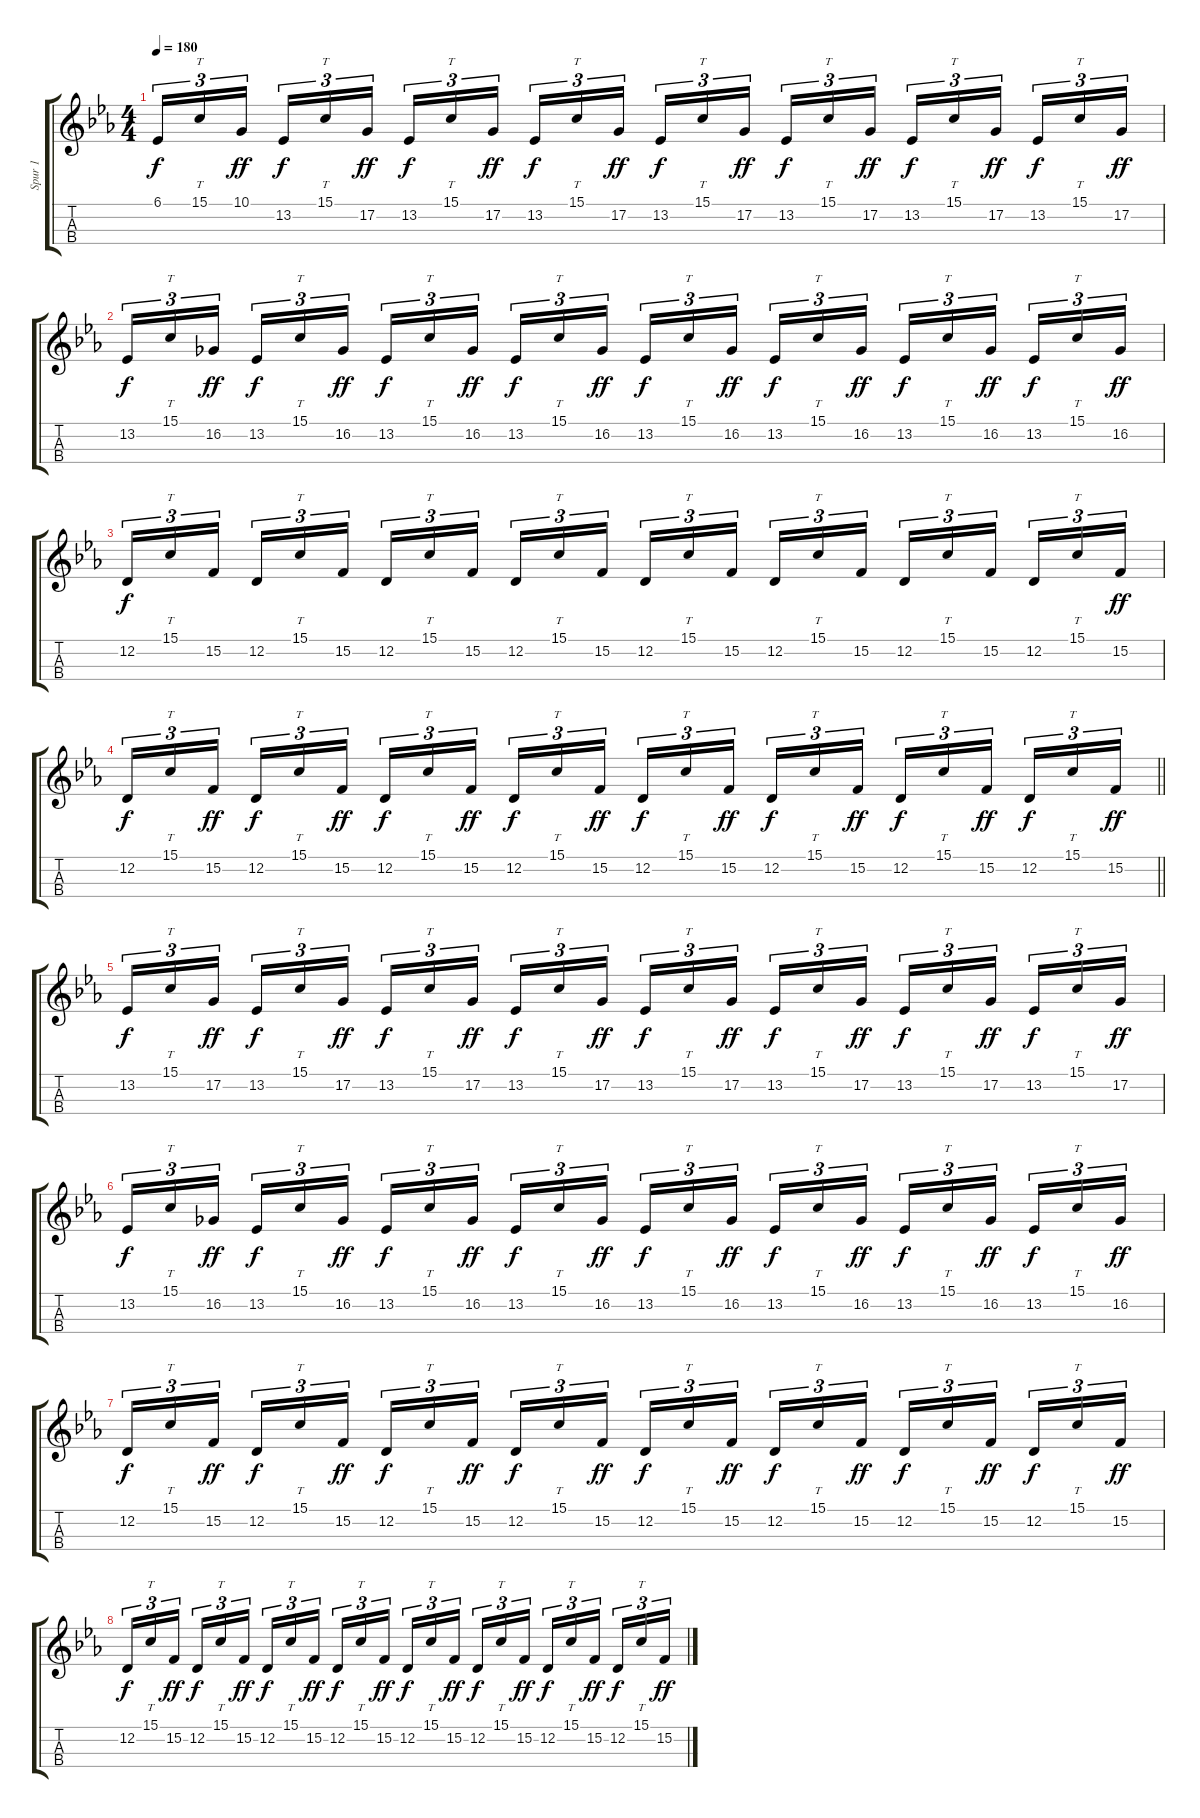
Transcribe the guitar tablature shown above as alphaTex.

\track ("Spur 1" "Spur 1") {instrument cello}
\staff {score tabs}
\tuning (A3 D3 G2 C2) {hide}
\ts (4 4)
\tempo 180
\clef g2
\ks eb
6.1.16{tu (3 2) dy f} 15.1.16{tt tu (3 2)} 10.1.16{tu (3 2) dy ff beam splitsecondary} 13.2.16{tu (3 2) dy f} 15.1.16{tt tu (3 2)} 17.2.16{tu (3 2) dy ff} 13.2.16{tu (3 2) dy f} 15.1.16{tt tu (3 2)} 17.2.16{tu (3 2) dy ff beam splitsecondary} 13.2.16{tu (3 2) dy f} 15.1.16{tt tu (3 2)} 17.2.16{tu (3 2) dy ff} 13.2.16{tu (3 2) dy f} 15.1.16{tt tu (3 2)} 17.2.16{tu (3 2) dy ff beam splitsecondary} 13.2.16{tu (3 2) dy f} 15.1.16{tt tu (3 2)} 17.2.16{tu (3 2) dy ff} 13.2.16{tu (3 2) dy f} 15.1.16{tt tu (3 2)} 17.2.16{tu (3 2) dy ff beam splitsecondary} 13.2.16{tu (3 2) dy f} 15.1.16{tt tu (3 2)} 17.2.16{tu (3 2) dy ff} |
13.2.16{tu (3 2) dy f} 15.1.16{tt tu (3 2)} 16.2.16{tu (3 2) dy ff beam splitsecondary} 13.2.16{tu (3 2) dy f} 15.1.16{tt tu (3 2)} 16.2.16{tu (3 2) dy ff} 13.2.16{tu (3 2) dy f} 15.1.16{tt tu (3 2)} 16.2.16{tu (3 2) dy ff beam splitsecondary} 13.2.16{tu (3 2) dy f} 15.1.16{tt tu (3 2)} 16.2.16{tu (3 2) dy ff} 13.2.16{tu (3 2) dy f} 15.1.16{tt tu (3 2)} 16.2.16{tu (3 2) dy ff beam splitsecondary} 13.2.16{tu (3 2) dy f} 15.1.16{tt tu (3 2)} 16.2.16{tu (3 2) dy ff} 13.2.16{tu (3 2) dy f} 15.1.16{tt tu (3 2)} 16.2.16{tu (3 2) dy ff beam splitsecondary} 13.2.16{tu (3 2) dy f} 15.1.16{tt tu (3 2)} 16.2.16{tu (3 2) dy ff} |
12.2.16{tu (3 2) dy f} 15.1.16{tt tu (3 2)} 15.2.16{tu (3 2) beam splitsecondary} 12.2.16{tu (3 2)} 15.1.16{tt tu (3 2)} 15.2.16{tu (3 2)} 12.2.16{tu (3 2)} 15.1.16{tt tu (3 2)} 15.2.16{tu (3 2) beam splitsecondary} 12.2.16{tu (3 2)} 15.1.16{tt tu (3 2)} 15.2.16{tu (3 2)} 12.2.16{tu (3 2)} 15.1.16{tt tu (3 2)} 15.2.16{tu (3 2) beam splitsecondary} 12.2.16{tu (3 2)} 15.1.16{tt tu (3 2)} 15.2.16{tu (3 2)} 12.2.16{tu (3 2)} 15.1.16{tt tu (3 2)} 15.2.16{tu (3 2) beam splitsecondary} 12.2.16{tu (3 2)} 15.1.16{tt tu (3 2)} 15.2.16{tu (3 2) dy ff} |
\barLineRight lightlight
12.2.16{tu (3 2) dy f} 15.1.16{tt tu (3 2)} 15.2.16{tu (3 2) dy ff beam splitsecondary} 12.2.16{tu (3 2) dy f} 15.1.16{tt tu (3 2)} 15.2.16{tu (3 2) dy ff} 12.2.16{tu (3 2) dy f} 15.1.16{tt tu (3 2)} 15.2.16{tu (3 2) dy ff beam splitsecondary} 12.2.16{tu (3 2) dy f} 15.1.16{tt tu (3 2)} 15.2.16{tu (3 2) dy ff} 12.2.16{tu (3 2) dy f} 15.1.16{tt tu (3 2)} 15.2.16{tu (3 2) dy ff beam splitsecondary} 12.2.16{tu (3 2) dy f} 15.1.16{tt tu (3 2)} 15.2.16{tu (3 2) dy ff} 12.2.16{tu (3 2) dy f} 15.1.16{tt tu (3 2)} 15.2.16{tu (3 2) dy ff beam splitsecondary} 12.2.16{tu (3 2) dy f} 15.1.16{tt tu (3 2)} 15.2.16{tu (3 2) dy ff} |
13.2.16{tu (3 2) dy f} 15.1.16{tt tu (3 2)} 17.2.16{tu (3 2) dy ff beam splitsecondary} 13.2.16{tu (3 2) dy f} 15.1.16{tt tu (3 2)} 17.2.16{tu (3 2) dy ff} 13.2.16{tu (3 2) dy f} 15.1.16{tt tu (3 2)} 17.2.16{tu (3 2) dy ff beam splitsecondary} 13.2.16{tu (3 2) dy f} 15.1.16{tt tu (3 2)} 17.2.16{tu (3 2) dy ff} 13.2.16{tu (3 2) dy f} 15.1.16{tt tu (3 2)} 17.2.16{tu (3 2) dy ff beam splitsecondary} 13.2.16{tu (3 2) dy f} 15.1.16{tt tu (3 2)} 17.2.16{tu (3 2) dy ff} 13.2.16{tu (3 2) dy f} 15.1.16{tt tu (3 2)} 17.2.16{tu (3 2) dy ff beam splitsecondary} 13.2.16{tu (3 2) dy f} 15.1.16{tt tu (3 2)} 17.2.16{tu (3 2) dy ff} |
13.2.16{tu (3 2) dy f} 15.1.16{tt tu (3 2)} 16.2.16{tu (3 2) dy ff beam splitsecondary} 13.2.16{tu (3 2) dy f} 15.1.16{tt tu (3 2)} 16.2.16{tu (3 2) dy ff} 13.2.16{tu (3 2) dy f} 15.1.16{tt tu (3 2)} 16.2.16{tu (3 2) dy ff beam splitsecondary} 13.2.16{tu (3 2) dy f} 15.1.16{tt tu (3 2)} 16.2.16{tu (3 2) dy ff} 13.2.16{tu (3 2) dy f} 15.1.16{tt tu (3 2)} 16.2.16{tu (3 2) dy ff beam splitsecondary} 13.2.16{tu (3 2) dy f} 15.1.16{tt tu (3 2)} 16.2.16{tu (3 2) dy ff} 13.2.16{tu (3 2) dy f} 15.1.16{tt tu (3 2)} 16.2.16{tu (3 2) dy ff beam splitsecondary} 13.2.16{tu (3 2) dy f} 15.1.16{tt tu (3 2)} 16.2.16{tu (3 2) dy ff} |
12.2.16{tu (3 2) dy f} 15.1.16{tt tu (3 2)} 15.2.16{tu (3 2) dy ff beam splitsecondary} 12.2.16{tu (3 2) dy f} 15.1.16{tt tu (3 2)} 15.2.16{tu (3 2) dy ff} 12.2.16{tu (3 2) dy f} 15.1.16{tt tu (3 2)} 15.2.16{tu (3 2) dy ff beam splitsecondary} 12.2.16{tu (3 2) dy f} 15.1.16{tt tu (3 2)} 15.2.16{tu (3 2) dy ff} 12.2.16{tu (3 2) dy f} 15.1.16{tt tu (3 2)} 15.2.16{tu (3 2) dy ff beam splitsecondary} 12.2.16{tu (3 2) dy f} 15.1.16{tt tu (3 2)} 15.2.16{tu (3 2) dy ff} 12.2.16{tu (3 2) dy f} 15.1.16{tt tu (3 2)} 15.2.16{tu (3 2) dy ff beam splitsecondary} 12.2.16{tu (3 2) dy f} 15.1.16{tt tu (3 2)} 15.2.16{tu (3 2) dy ff} |
12.2.16{tu (3 2) dy f} 15.1.16{tt tu (3 2)} 15.2.16{tu (3 2) dy ff beam splitsecondary} 12.2.16{tu (3 2) dy f} 15.1.16{tt tu (3 2)} 15.2.16{tu (3 2) dy ff} 12.2.16{tu (3 2) dy f} 15.1.16{tt tu (3 2)} 15.2.16{tu (3 2) dy ff beam splitsecondary} 12.2.16{tu (3 2) dy f} 15.1.16{tt tu (3 2)} 15.2.16{tu (3 2) dy ff} 12.2.16{tu (3 2) dy f} 15.1.16{tt tu (3 2)} 15.2.16{tu (3 2) dy ff beam splitsecondary} 12.2.16{tu (3 2) dy f} 15.1.16{tt tu (3 2)} 15.2.16{tu (3 2) dy ff} 12.2.16{tu (3 2) dy f} 15.1.16{tt tu (3 2)} 15.2.16{tu (3 2) dy ff beam splitsecondary} 12.2.16{tu (3 2) dy f} 15.1.16{tt tu (3 2)} 15.2.16{tu (3 2) dy ff}
